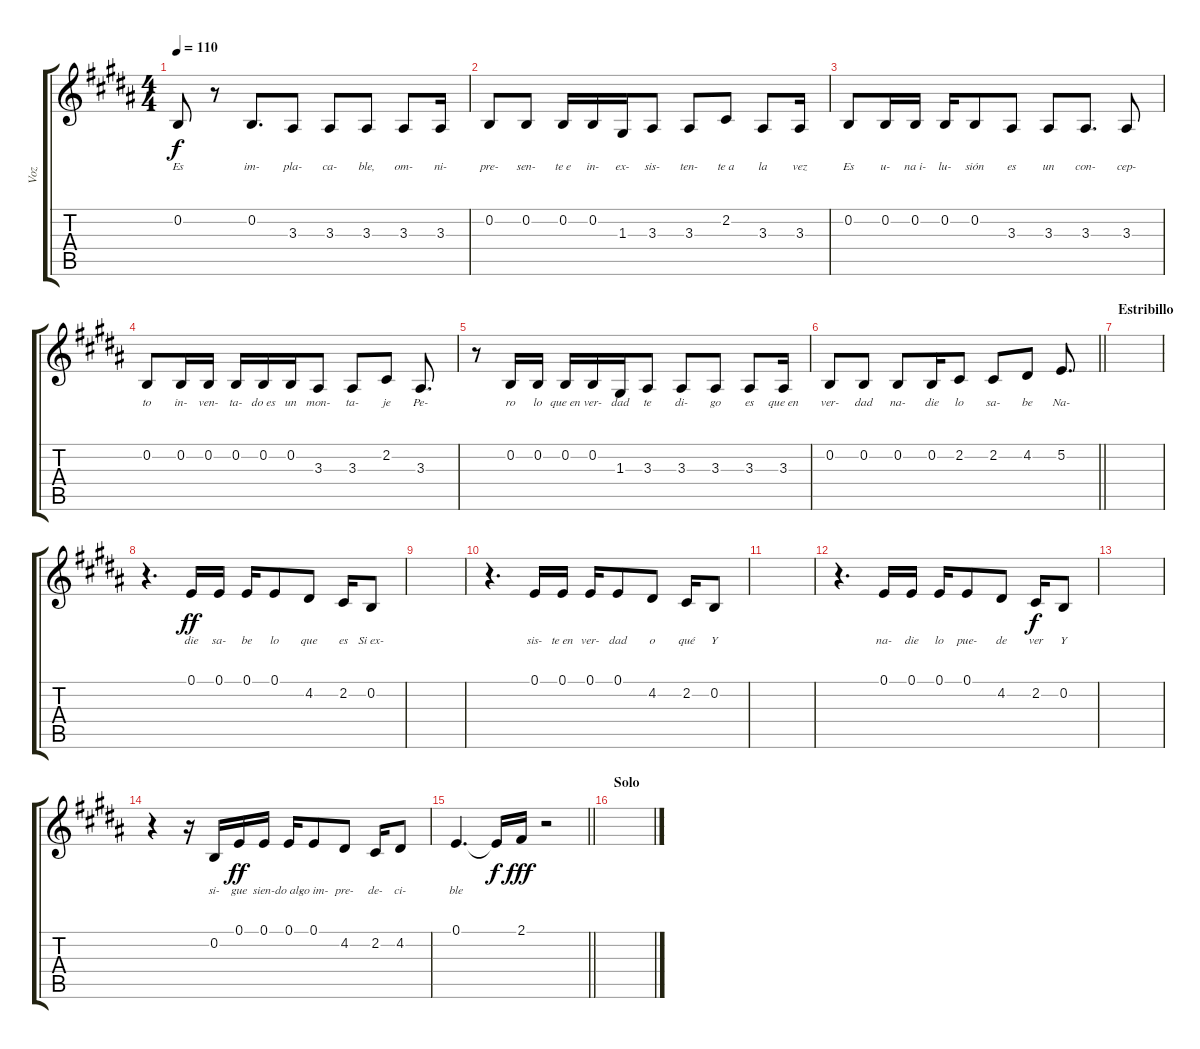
\track ("Voz" "Voz") {instrument altosax}
\staff {score tabs}
\tuning (E4 B3 G3 D3 A2 E2) {hide}
\ts (4 4)
\tempo 110
\clef g2
\ks b
0.2.8{lyrics (0 "Es") lyrics (1 "") lyrics (2 "") lyrics (3 "") lyrics (4 "") dy f} r.8 0.2.8{d lyrics (0 "im-") lyrics (1 "") lyrics (2 "") lyrics (3 "") lyrics (4 "")} 3.3.8{lyrics (0 "pla-") lyrics (1 "") lyrics (2 "") lyrics (3 "") lyrics (4 "")} 3.3.8{lyrics (0 "ca-") lyrics (1 "") lyrics (2 "") lyrics (3 "") lyrics (4 "")} 3.3.8{lyrics (0 "ble,") lyrics (1 "") lyrics (2 "") lyrics (3 "") lyrics (4 "")} 3.3.8{lyrics (0 "om-") lyrics (1 "") lyrics (2 "") lyrics (3 "") lyrics (4 "")} 3.3.16{lyrics (0 "ni-") lyrics (1 "") lyrics (2 "") lyrics (3 "") lyrics (4 "")} |
0.2.8{lyrics (0 "pre-") lyrics (1 "") lyrics (2 "") lyrics (3 "") lyrics (4 "")} 0.2.8{lyrics (0 "sen-") lyrics (1 "") lyrics (2 "") lyrics (3 "") lyrics (4 "")} 0.2.16{lyrics (0 "te e") lyrics (1 "") lyrics (2 "") lyrics (3 "") lyrics (4 "")} 0.2.16{lyrics (0 "in-") lyrics (1 "") lyrics (2 "") lyrics (3 "") lyrics (4 "")} 1.3.16{lyrics (0 "ex-") lyrics (1 "") lyrics (2 "") lyrics (3 "") lyrics (4 "")} 3.3.8{lyrics (0 "sis-") lyrics (1 "") lyrics (2 "") lyrics (3 "") lyrics (4 "")} 3.3.8{lyrics (0 "ten-") lyrics (1 "") lyrics (2 "") lyrics (3 "") lyrics (4 "")} 2.2.8{lyrics (0 "te a") lyrics (1 "") lyrics (2 "") lyrics (3 "") lyrics (4 "")} 3.3.8{lyrics (0 "la") lyrics (1 "") lyrics (2 "") lyrics (3 "") lyrics (4 "")} 3.3.16{lyrics (0 "vez") lyrics (1 "") lyrics (2 "") lyrics (3 "") lyrics (4 "")} |
0.2.8{lyrics (0 "Es") lyrics (1 "") lyrics (2 "") lyrics (3 "") lyrics (4 "")} 0.2.16{lyrics (0 "u-") lyrics (1 "") lyrics (2 "") lyrics (3 "") lyrics (4 "")} 0.2.16{lyrics (0 "na i-") lyrics (1 "") lyrics (2 "") lyrics (3 "") lyrics (4 "")} 0.2.16{lyrics (0 "lu-") lyrics (1 "") lyrics (2 "") lyrics (3 "") lyrics (4 "")} 0.2.8{lyrics (0 "sión") lyrics (1 "") lyrics (2 "") lyrics (3 "") lyrics (4 "")} 3.3.8{lyrics (0 "es") lyrics (1 "") lyrics (2 "") lyrics (3 "") lyrics (4 "")} 3.3.8{lyrics (0 "un") lyrics (1 "") lyrics (2 "") lyrics (3 "") lyrics (4 "")} 3.3.8{d lyrics (0 "con-") lyrics (1 "") lyrics (2 "") lyrics (3 "") lyrics (4 "")} 3.3.8{lyrics (0 "cep-") lyrics (1 "") lyrics (2 "") lyrics (3 "") lyrics (4 "")} |
0.2.8{lyrics (0 "to") lyrics (1 "") lyrics (2 "") lyrics (3 "") lyrics (4 "")} 0.2.16{lyrics (0 "in-") lyrics (1 "") lyrics (2 "") lyrics (3 "") lyrics (4 "")} 0.2.16{lyrics (0 "ven-") lyrics (1 "") lyrics (2 "") lyrics (3 "") lyrics (4 "")} 0.2.16{lyrics (0 "ta-") lyrics (1 "") lyrics (2 "") lyrics (3 "") lyrics (4 "")} 0.2.16{lyrics (0 "do es") lyrics (1 "") lyrics (2 "") lyrics (3 "") lyrics (4 "")} 0.2.16{lyrics (0 "un") lyrics (1 "") lyrics (2 "") lyrics (3 "") lyrics (4 "")} 3.3.8{lyrics (0 "mon-") lyrics (1 "") lyrics (2 "") lyrics (3 "") lyrics (4 "")} 3.3.8{lyrics (0 "ta-") lyrics (1 "") lyrics (2 "") lyrics (3 "") lyrics (4 "")} 2.2.8{lyrics (0 "je") lyrics (1 "") lyrics (2 "") lyrics (3 "") lyrics (4 "")} 3.3.8{d lyrics (0 "Pe-") lyrics (1 "") lyrics (2 "") lyrics (3 "") lyrics (4 "")} |
r.8 0.2.16{lyrics (0 "ro") lyrics (1 "") lyrics (2 "") lyrics (3 "") lyrics (4 "")} 0.2.16{lyrics (0 "lo") lyrics (1 "") lyrics (2 "") lyrics (3 "") lyrics (4 "")} 0.2.16{lyrics (0 "que en") lyrics (1 "") lyrics (2 "") lyrics (3 "") lyrics (4 "")} 0.2.16{lyrics (0 "ver-") lyrics (1 "") lyrics (2 "") lyrics (3 "") lyrics (4 "")} 1.3.16{lyrics (0 "dad") lyrics (1 "") lyrics (2 "") lyrics (3 "") lyrics (4 "")} 3.3.8{lyrics (0 "te") lyrics (1 "") lyrics (2 "") lyrics (3 "") lyrics (4 "")} 3.3.8{lyrics (0 "di-") lyrics (1 "") lyrics (2 "") lyrics (3 "") lyrics (4 "")} 3.3.8{lyrics (0 "go") lyrics (1 "") lyrics (2 "") lyrics (3 "") lyrics (4 "")} 3.3.8{lyrics (0 "es") lyrics (1 "") lyrics (2 "") lyrics (3 "") lyrics (4 "")} 3.3.16{lyrics (0 "que en") lyrics (1 "") lyrics (2 "") lyrics (3 "") lyrics (4 "")} |
\barLineRight lightlight
0.2.8{lyrics (0 "ver-") lyrics (1 "") lyrics (2 "") lyrics (3 "") lyrics (4 "")} 0.2.8{lyrics (0 "dad") lyrics (1 "") lyrics (2 "") lyrics (3 "") lyrics (4 "")} 0.2.8{lyrics (0 "na-") lyrics (1 "") lyrics (2 "") lyrics (3 "") lyrics (4 "")} 0.2.16{lyrics (0 "die") lyrics (1 "") lyrics (2 "") lyrics (3 "") lyrics (4 "")} 2.2.8{lyrics (0 "lo") lyrics (1 "") lyrics (2 "") lyrics (3 "") lyrics (4 "")} 2.2.8{lyrics (0 "sa-") lyrics (1 "") lyrics (2 "") lyrics (3 "") lyrics (4 "")} 4.2.8{lyrics (0 "be") lyrics (1 "") lyrics (2 "") lyrics (3 "") lyrics (4 "")} 5.2.8{d lyrics (0 "Na-") lyrics (1 "") lyrics (2 "") lyrics (3 "") lyrics (4 "")} |
\section ("" "Estribillo")
|
r.4{d} 0.1.16{lyrics (0 "die") lyrics (1 "") lyrics (2 "") lyrics (3 "") lyrics (4 "") dy ff} 0.1.16{lyrics (0 "sa-") lyrics (1 "") lyrics (2 "") lyrics (3 "") lyrics (4 "")} 0.1.16{lyrics (0 "be") lyrics (1 "") lyrics (2 "") lyrics (3 "") lyrics (4 "")} 0.1.8{lyrics (0 "lo") lyrics (1 "") lyrics (2 "") lyrics (3 "") lyrics (4 "")} 4.2.8{lyrics (0 "que") lyrics (1 "") lyrics (2 "") lyrics (3 "") lyrics (4 "")} 2.2.16{lyrics (0 "es") lyrics (1 "") lyrics (2 "") lyrics (3 "") lyrics (4 "")} 0.2.8{lyrics (0 "Si ex-") lyrics (1 "") lyrics (2 "") lyrics (3 "") lyrics (4 "")} |
|
r.4{d} 0.1.16{lyrics (0 "sis-") lyrics (1 "") lyrics (2 "") lyrics (3 "") lyrics (4 "")} 0.1.16{lyrics (0 "te en") lyrics (1 "") lyrics (2 "") lyrics (3 "") lyrics (4 "")} 0.1.16{lyrics (0 "ver-") lyrics (1 "") lyrics (2 "") lyrics (3 "") lyrics (4 "")} 0.1.8{lyrics (0 "dad") lyrics (1 "") lyrics (2 "") lyrics (3 "") lyrics (4 "")} 4.2.8{lyrics (0 "o") lyrics (1 "") lyrics (2 "") lyrics (3 "") lyrics (4 "")} 2.2.16{lyrics (0 "qué") lyrics (1 "") lyrics (2 "") lyrics (3 "") lyrics (4 "")} 0.2.8{lyrics (0 "Y") lyrics (1 "") lyrics (2 "") lyrics (3 "") lyrics (4 "")} |
|
r.4{d} 0.1.16{lyrics (0 "na-") lyrics (1 "") lyrics (2 "") lyrics (3 "") lyrics (4 "")} 0.1.16{lyrics (0 "die") lyrics (1 "") lyrics (2 "") lyrics (3 "") lyrics (4 "")} 0.1.16{lyrics (0 "lo") lyrics (1 "") lyrics (2 "") lyrics (3 "") lyrics (4 "")} 0.1.8{lyrics (0 "pue-") lyrics (1 "") lyrics (2 "") lyrics (3 "") lyrics (4 "")} 4.2.8{lyrics (0 "de") lyrics (1 "") lyrics (2 "") lyrics (3 "") lyrics (4 "")} 2.2.16{lyrics (0 "ver") lyrics (1 "") lyrics (2 "") lyrics (3 "") lyrics (4 "") dy f} 0.2.8{lyrics (0 "Y") lyrics (1 "") lyrics (2 "") lyrics (3 "") lyrics (4 "")} |
|
r.4 r.16 0.2.16{lyrics (0 "si-") lyrics (1 "") lyrics (2 "") lyrics (3 "") lyrics (4 "")} 0.1.16{lyrics (0 "gue") lyrics (1 "") lyrics (2 "") lyrics (3 "") lyrics (4 "") dy ff} 0.1.16{lyrics (0 "sien-") lyrics (1 "") lyrics (2 "") lyrics (3 "") lyrics (4 "")} 0.1.16{lyrics (0 "do al-") lyrics (1 "") lyrics (2 "") lyrics (3 "") lyrics (4 "")} 0.1.8{lyrics (0 "go im-") lyrics (1 "") lyrics (2 "") lyrics (3 "") lyrics (4 "")} 4.2.8{lyrics (0 "pre-") lyrics (1 "") lyrics (2 "") lyrics (3 "") lyrics (4 "")} 2.2.16{lyrics (0 "de-") lyrics (1 "") lyrics (2 "") lyrics (3 "") lyrics (4 "")} 4.2.8{lyrics (0 "ci-") lyrics (1 "") lyrics (2 "") lyrics (3 "") lyrics (4 "")} |
\barLineRight lightlight
0.1.4{d lyrics (0 "ble") lyrics (1 "") lyrics (2 "") lyrics (3 "") lyrics (4 "")} 0.1{t}.16{dy f} 2.1.16{dy fff} r.2 |
\section ("" "Solo")
